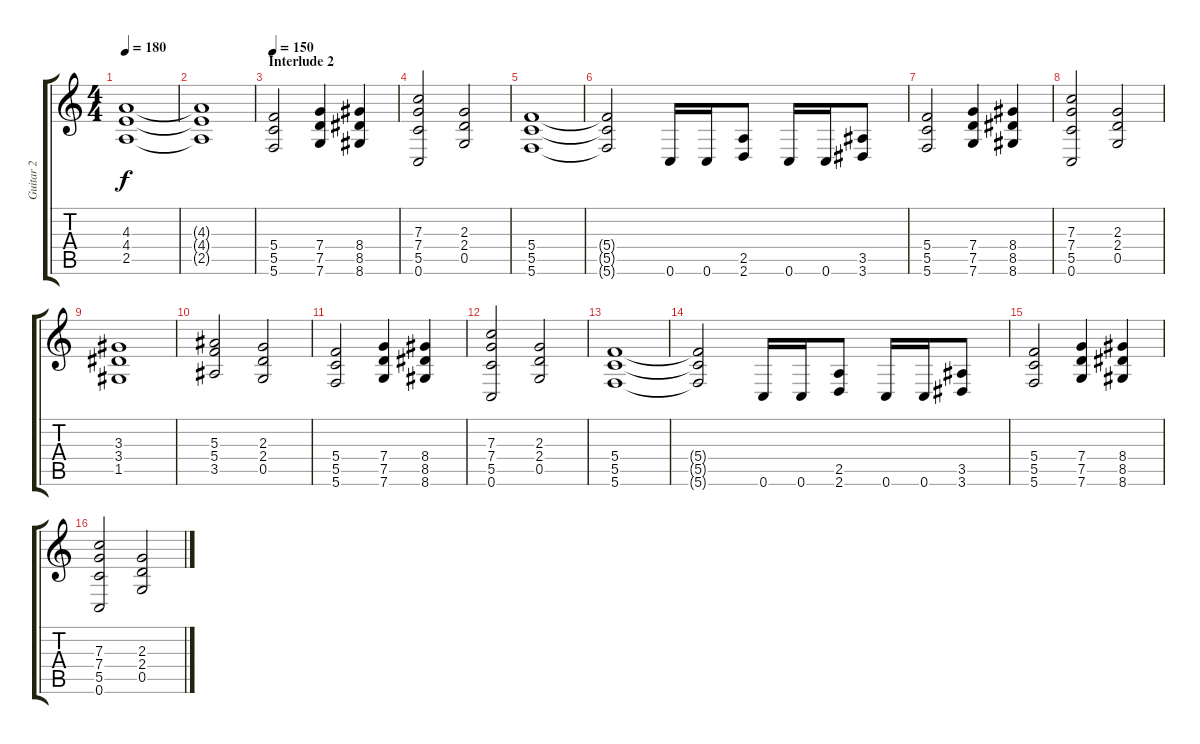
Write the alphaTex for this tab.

\track ("Guitar 2" "Guitar 2") {instrument distortionguitar}
\staff {score tabs}
\tuning (D4 A3 F3 C3 G2 C2) {hide}
\ts (4 4)
\tempo 180
\clef g2
\ks c
(4.3 4.4 2.5).1{dy f} |
(4.3{t} 4.4{t} 2.5{t}).1 |
\section ("" "Interlude 2")
\tempo 150
(5.4 5.5 5.6).2{balance 16} (7.4 7.5 7.6).4 (8.4 8.5 8.6).4 |
(7.3 7.4 5.5 0.6).2 (2.3 2.4 0.5).2 |
(5.4 5.5 5.6).1 |
(5.4{t} 5.5{t} 5.6{t}).2 0.6.16 0.6.16 (2.5 2.6).8 0.6.16 0.6.16 (3.5 3.6).8 |
(5.4 5.5 5.6).2 (7.4 7.5 7.6).4 (8.4 8.5 8.6).4 |
(7.3 7.4 5.5 0.6).2 (2.3 2.4 0.5).2 |
(3.3 3.4 1.5).1 |
(5.3 5.4 3.5).2 (2.3 2.4 0.5).2 |
(5.4 5.5 5.6).2 (7.4 7.5 7.6).4 (8.4 8.5 8.6).4 |
(7.3 7.4 5.5 0.6).2 (2.3 2.4 0.5).2 |
(5.4 5.5 5.6).1 |
(5.4{t} 5.5{t} 5.6{t}).2 0.6.16 0.6.16 (2.5 2.6).8 0.6.16 0.6.16 (3.5 3.6).8 |
(5.4 5.5 5.6).2 (7.4 7.5 7.6).4 (8.4 8.5 8.6).4 |
(7.3 7.4 5.5 0.6).2 (2.3 2.4 0.5).2
